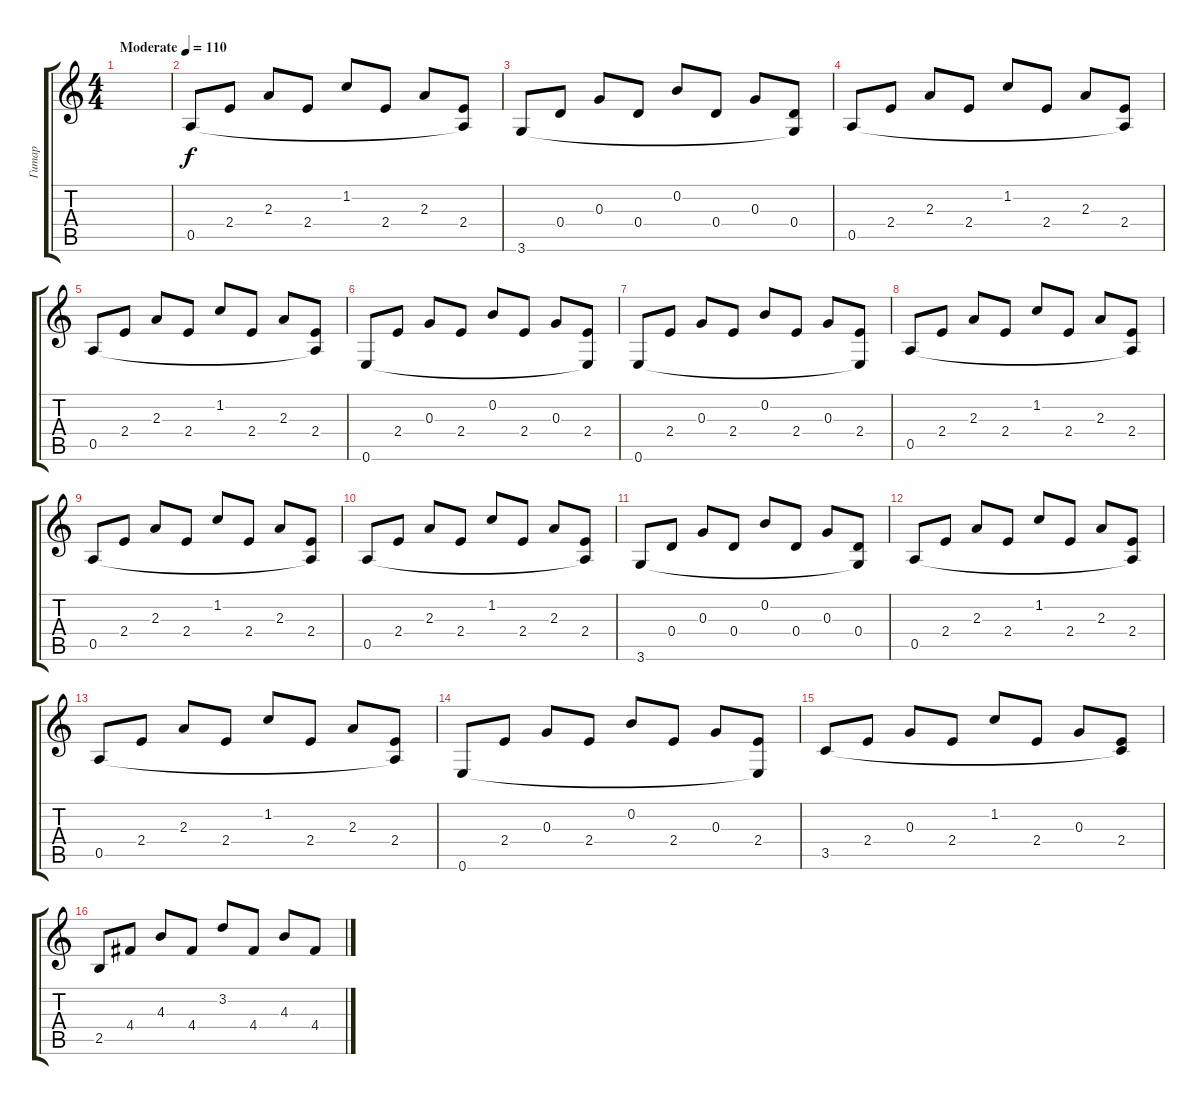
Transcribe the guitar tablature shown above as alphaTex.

\track ("Гитар" "Гитар") {instrument acousticguitarnylon}
\staff {score tabs}
\tuning (E4 B3 G3 D3 A2 E2) {hide}
\ts (4 4)
\tempo (110 "Moderate")
\clef g2
\ks c
|
0.5.8 2.4.8 2.3.8 2.4.8 1.2.8 2.4.8 2.3.8 (2.4 0.5{t}).8 |
3.6.8 0.4.8 0.3.8 0.4.8 0.2.8 0.4.8 0.3.8 (0.4 3.6{t}).8 |
0.5.8 2.4.8 2.3.8 2.4.8 1.2.8 2.4.8 2.3.8 (2.4 0.5{t}).8 |
0.5.8 2.4.8 2.3.8 2.4.8 1.2.8 2.4.8 2.3.8 (2.4 0.5{t}).8 |
0.6.8 2.4.8 0.3.8 2.4.8 0.2.8 2.4.8 0.3.8 (2.4 0.6{t}).8 |
0.6.8 2.4.8 0.3.8 2.4.8 0.2.8 2.4.8 0.3.8 (2.4 0.6{t}).8 |
0.5.8 2.4.8 2.3.8 2.4.8 1.2.8 2.4.8 2.3.8 (2.4 0.5{t}).8 |
0.5.8 2.4.8 2.3.8 2.4.8 1.2.8 2.4.8 2.3.8 (2.4 0.5{t}).8 |
0.5.8 2.4.8 2.3.8 2.4.8 1.2.8 2.4.8 2.3.8 (2.4 0.5{t}).8 |
3.6.8 0.4.8 0.3.8 0.4.8 0.2.8 0.4.8 0.3.8 (0.4 3.6{t}).8 |
0.5.8 2.4.8 2.3.8 2.4.8 1.2.8 2.4.8 2.3.8 (2.4 0.5{t}).8 |
0.5.8 2.4.8 2.3.8 2.4.8 1.2.8 2.4.8 2.3.8 (2.4 0.5{t}).8 |
0.6.8 2.4.8 0.3.8 2.4.8 0.2.8 2.4.8 0.3.8 (2.4 0.6{t}).8 |
3.5.8 2.4.8 0.3.8 2.4.8 1.2.8 2.4.8 0.3.8 (2.4 3.5{t}).8 |
2.5.8 4.4.8 4.3.8 4.4.8 3.2.8 4.4.8 4.3.8 4.4.8
